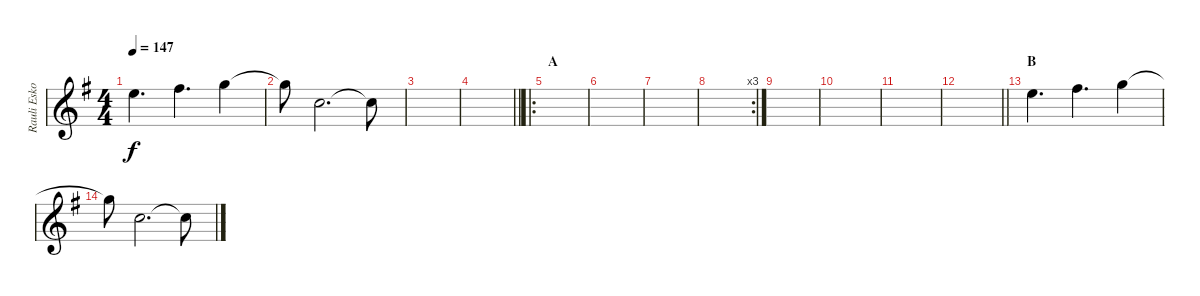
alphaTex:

\track ("Rauli Eskolin" "Rauli Esko") {instrument brightacousticpiano}
\staff {score}
\tuning (E4 B3 G3 D3 A2 E2) {hide}
\ts (4 4)
\tempo 147
\clef g2
\ks eminor
12.1.4{d dy f} 14.1.4{d} 15.1.4 |
15.1{t}.8 8.1.2{d} 8.1{t}.8 |
|
\barLineRight lightlight
|
\ro
\section ("" "A")
|
|
|
\rc 3
|
|
|
|
\barLineRight lightlight
|
\section ("" "B")
12.1.4{d} 14.1.4{d} 15.1.4 |
15.1{t}.8 8.1.2{d} 8.1{t}.8
